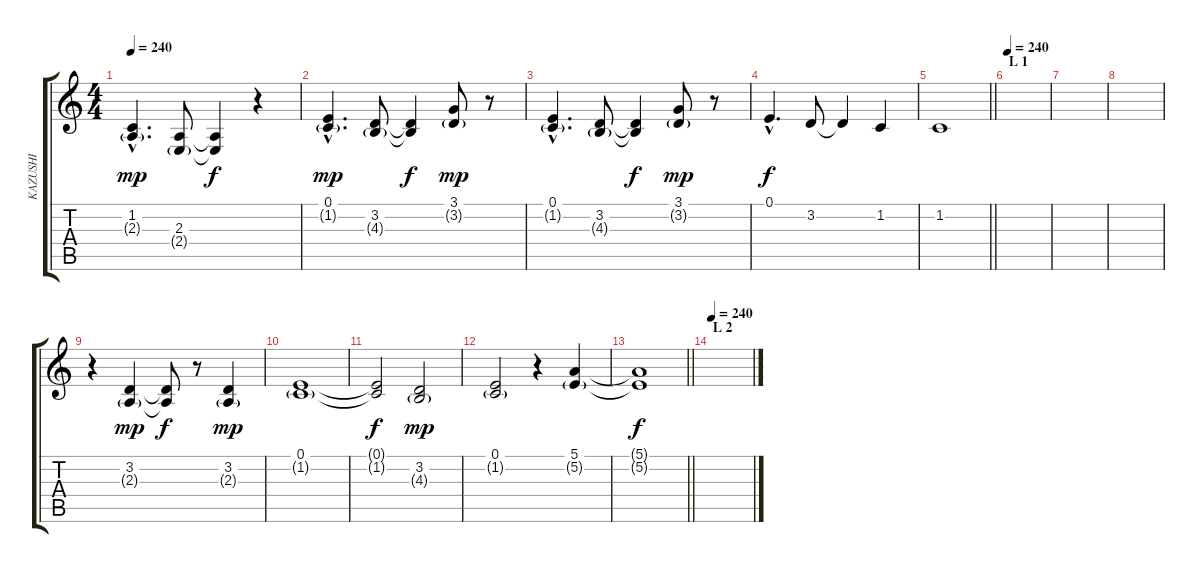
\track ("KAZUSHI" "KAZUSHI") {instrument oboe}
\staff {score tabs}
\tuning (E4 B3 G3 D3 A2 E2) {hide}
\ts (4 4)
\tempo 240
\clef g2
\ks c
(1.2{hac} 2.3{g hac}).4{d dy mp} (2.3 2.4{g}).8 (2.3{t} 2.4{t}).4{dy f} r.4 |
(0.1{hac} 1.2{g hac}).4{d dy mp} (3.2 4.3{g}).8 (3.2{t} 4.3{t}).4{dy f} (3.1 3.2{g}).8{dy mp} r.8 |
(0.1{hac} 1.2{g hac}).4{d} (3.2 4.3{g}).8 (3.2{t} 4.3{t}).4{dy f} (3.1 3.2{g}).8{dy mp} r.8 |
0.1{hac}.4{d dy f} 3.2.8 3.2{t}.4 1.2.4 |
\barLineRight lightlight
1.2.1 |
\section ("" "L 1")
\tempo 240
|
|
|
r.4 (3.2 2.3{g}).4{dy mp} (3.2{t} 2.3{t}).8{dy f} r.8 (3.2 2.3{g}).4{dy mp} |
(0.1 1.2{g}).1 |
(0.1{t} 1.2{t}).2{dy f} (3.2 4.3{g}).2{dy mp} |
(0.1 1.2{g}).2 r.4 (5.1 5.2{g}).4 |
\barLineRight lightlight
(5.1{t} 5.2{t}).1{dy f} |
\section ("" "L 2")
\tempo 240
